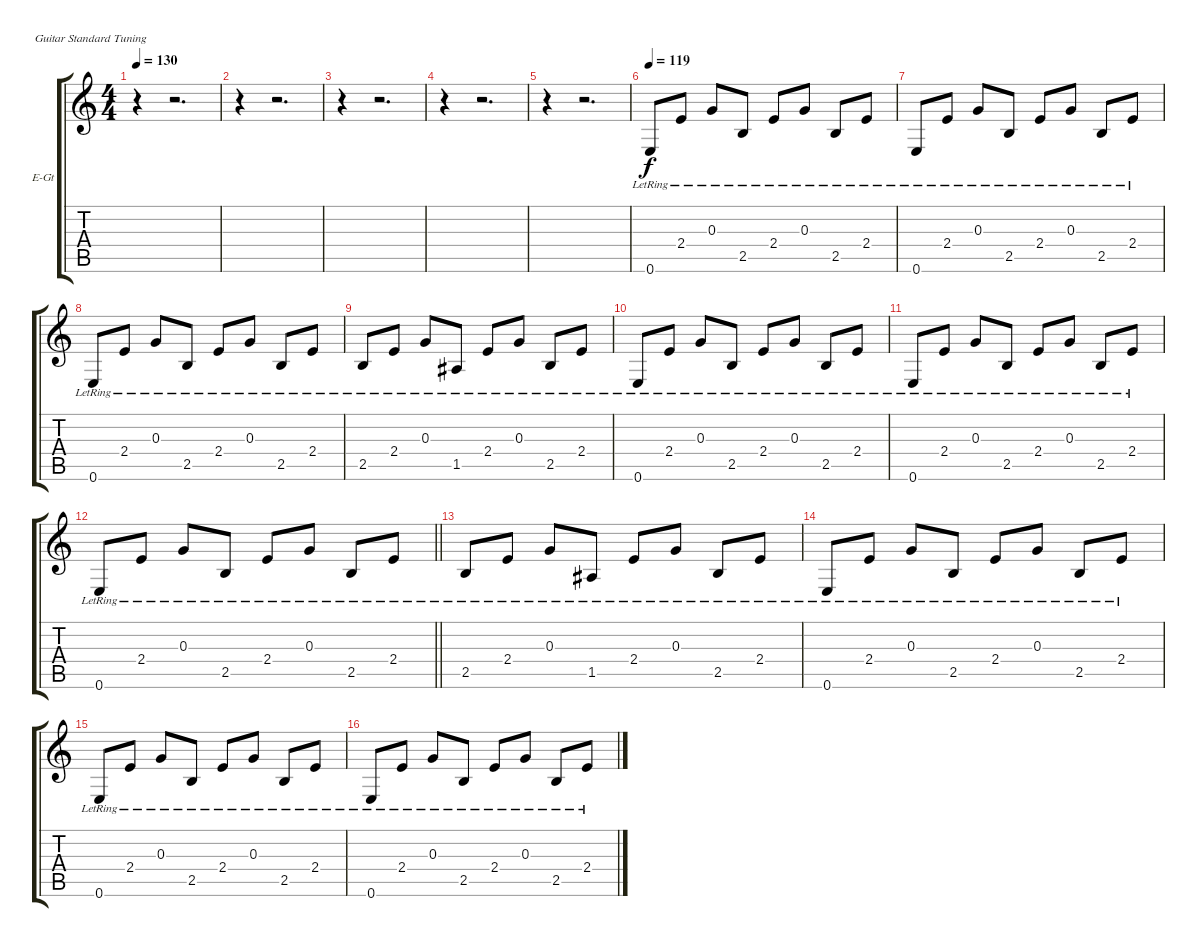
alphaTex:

\bracketExtendMode groupsimilarinstruments
\firstSystemTrackNameOrientation horizontal
\otherSystemsTrackNameOrientation horizontal
\track ("Clean I" "E-Gt") {instrument electricguitarclean}
\staff {score tabs}
\tuning (E4 B3 G3 D3 A2 E2)
\ts (4 4)
\tempo 130
\clef g2
\ks c
r.4{dy f} r.2{d} |
r.4 r.2{d} |
r.4 r.2{d} |
r.4 r.2{d} |
r.4 r.2{d} |
\tempo 119
0.6{lr}.8 2.4{lr}.8 0.3{lr}.8 2.5{lr}.8 2.4{lr}.8 0.3{lr}.8 2.5{lr}.8 2.4{lr}.8 |
0.6{lr}.8 2.4{lr}.8 0.3{lr}.8 2.5{lr}.8 2.4{lr}.8 0.3{lr}.8 2.5{lr}.8 2.4{lr}.8 |
0.6{lr}.8 2.4{lr}.8 0.3{lr}.8 2.5{lr}.8 2.4{lr}.8 0.3{lr}.8 2.5{lr}.8 2.4{lr}.8 |
2.5{lr}.8 2.4{lr}.8 0.3{lr}.8 1.5{lr}.8 2.4{lr}.8 0.3{lr}.8 2.5{lr}.8 2.4{lr}.8 |
0.6{lr}.8 2.4{lr}.8 0.3{lr}.8 2.5{lr}.8 2.4{lr}.8 0.3{lr}.8 2.5{lr}.8 2.4{lr}.8 |
0.6{lr}.8 2.4{lr}.8 0.3{lr}.8 2.5{lr}.8 2.4{lr}.8 0.3{lr}.8 2.5{lr}.8 2.4{lr}.8 |
\barLineRight lightlight
0.6{lr}.8 2.4{lr}.8 0.3{lr}.8 2.5{lr}.8 2.4{lr}.8 0.3{lr}.8 2.5{lr}.8 2.4{lr}.8 |
2.5{lr}.8 2.4{lr}.8 0.3{lr}.8 1.5{lr}.8 2.4{lr}.8 0.3{lr}.8 2.5{lr}.8 2.4{lr}.8 |
0.6{lr}.8 2.4{lr}.8 0.3{lr}.8 2.5{lr}.8 2.4{lr}.8 0.3{lr}.8 2.5{lr}.8 2.4{lr}.8 |
0.6{lr}.8 2.4{lr}.8 0.3{lr}.8 2.5{lr}.8 2.4{lr}.8 0.3{lr}.8 2.5{lr}.8 2.4{lr}.8 |
0.6{lr}.8 2.4{lr}.8 0.3{lr}.8 2.5{lr}.8 2.4{lr}.8 0.3{lr}.8 2.5{lr}.8 2.4{lr}.8
